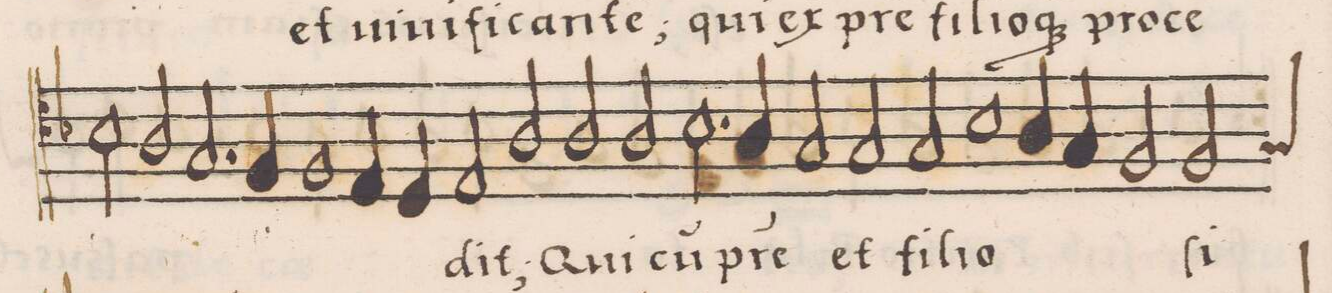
**kern	**text
*I"ALTVS	*
*clefC4	*
*k[b-]	*
*met(C|)	*
*M2/1	*
2B-\	.
2A/	.
2.G/	.
=174-	=174-
4F/	.
1F/	.
4E/	.
4D/	.
=175-	=175-
2E/	-dit;
2A/	Qui
2A/	cu(m)
2A/	p(at)-
=176-	=176-
2.B-\	-re-
4A/	.
2G/	-et
2G/	fi-
=177-	=177-
2G/	-li-
1B-\	-o
4A/	.
4G/	.
=178-	=178-
2F/	.
*custos:G	*
2F/	ſi-
*-	*-
